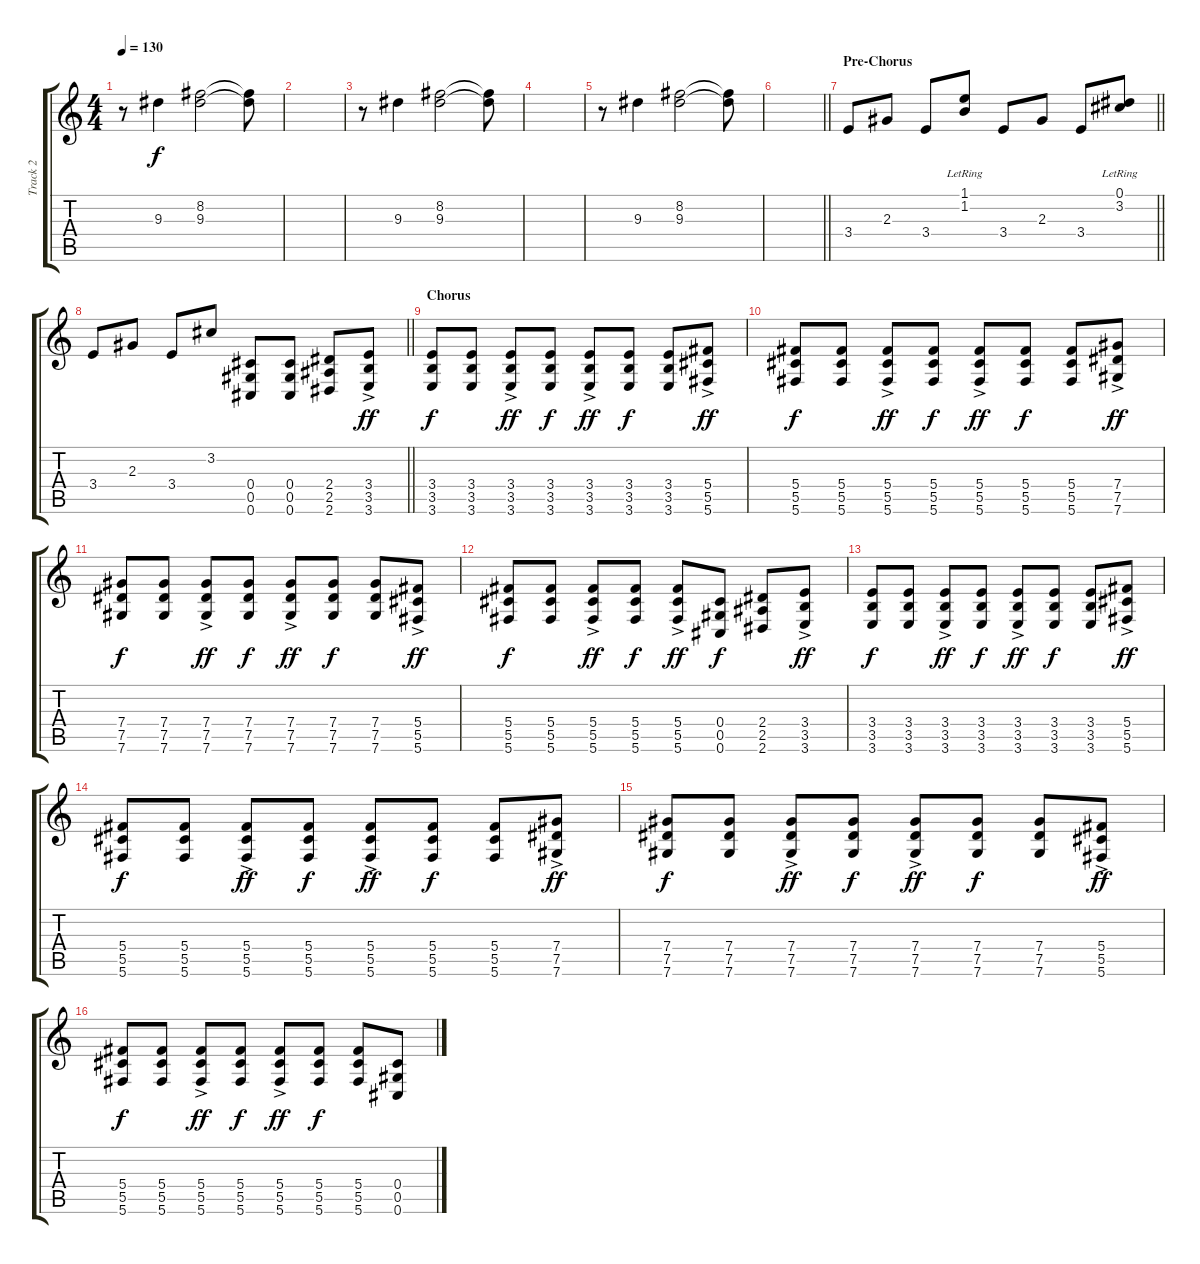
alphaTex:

\track ("Track 2" "Track 2") {instrument acousticguitarsteel}
\staff {score tabs}
\tuning (Eb4 Bb3 Gb3 Db3 Ab2 Db2) {hide}
\ts (4 4)
\tempo 130
\clef g2
\ks c
r.8{dy f} 9.3.4 (8.2 9.3).2 (8.2{t} 9.3{t}).8 |
|
r.8 9.3.4 (8.2 9.3).2 (8.2{t} 9.3{t}).8 |
|
r.8 9.3.4 (8.2 9.3).2 (8.2{t} 9.3{t}).8 |
\barLineRight lightlight
|
\section ("" "Pre-Chorus")
\barLineRight lightlight
3.4.8 2.3.8 3.4.8 (1.1{lr} 1.2).8 3.4.8 2.3.8 3.4.8 (0.1 3.2{lr}).8 |
\section ("" "")
\barLineRight lightlight
3.4.8 2.3.8 3.4.8 3.2.8 (0.4 0.5 0.6).8 (0.4 0.5 0.6).8 (2.4 2.5 2.6).8 (3.4 3.5{ac} 3.6).8{dy ff} |
\section ("" "Chorus")
(3.4 3.5 3.6).8{dy f} (3.4 3.5 3.6).8 (3.4{ac} 3.5 3.6).8{dy ff} (3.4 3.5 3.6).8{dy f} (3.4{ac} 3.5 3.6).8{dy ff} (3.4 3.5 3.6).8{dy f} (3.4 3.5 3.6).8 (5.4{ac} 5.5 5.6).8{dy ff} |
(5.4 5.5 5.6).8{dy f} (5.4 5.5 5.6).8 (5.4{ac} 5.5 5.6).8{dy ff} (5.4 5.5 5.6).8{dy f} (5.4{ac} 5.5 5.6).8{dy ff} (5.4 5.5 5.6).8{dy f} (5.4 5.5 5.6).8 (7.4{ac} 7.5 7.6).8{dy ff} |
(7.4 7.5 7.6).8{dy f} (7.4 7.5 7.6).8 (7.4{ac} 7.5 7.6).8{dy ff} (7.4 7.5 7.6).8{dy f} (7.4{ac} 7.5 7.6).8{dy ff} (7.4 7.5 7.6).8{dy f} (7.4 7.5 7.6).8 (5.4{ac} 5.5 5.6).8{dy ff} |
(5.4 5.5 5.6).8{dy f} (5.4 5.5 5.6).8 (5.4 5.5 5.6{ac}).8{dy ff} (5.4 5.5 5.6).8{dy f} (5.4{ac} 5.5 5.6).8{dy ff} (0.4 0.5 0.6).8{dy f} (2.4 2.5 2.6).8 (3.4{ac} 3.5 3.6).8{dy ff} |
(3.4 3.5 3.6).8{dy f} (3.4 3.5 3.6).8 (3.4{ac} 3.5 3.6).8{dy ff} (3.4 3.5 3.6).8{dy f} (3.4{ac} 3.5 3.6).8{dy ff} (3.4 3.5 3.6).8{dy f} (3.4 3.5 3.6).8 (5.4{ac} 5.5 5.6).8{dy ff} |
(5.4 5.5 5.6).8{dy f} (5.4 5.5 5.6).8 (5.4{ac} 5.5 5.6).8{dy ff} (5.4 5.5 5.6).8{dy f} (5.4{ac} 5.5 5.6).8{dy ff} (5.4 5.5 5.6).8{dy f} (5.4 5.5 5.6).8 (7.4{ac} 7.5 7.6).8{dy ff} |
(7.4 7.5 7.6).8{dy f} (7.4 7.5 7.6).8 (7.4{ac} 7.5 7.6).8{dy ff} (7.4 7.5 7.6).8{dy f} (7.4{ac} 7.5 7.6).8{dy ff} (7.4 7.5 7.6).8{dy f} (7.4 7.5 7.6).8 (5.4{ac} 5.5 5.6).8{dy ff} |
(5.4 5.5 5.6).8{dy f} (5.4 5.5 5.6).8 (5.4{ac} 5.5 5.6).8{dy ff} (5.4 5.5 5.6).8{dy f} (5.4{ac} 5.5 5.6).8{dy ff} (5.4 5.5 5.6).8{dy f} (5.4 5.5 5.6).8 (0.4 0.5 0.6).8
